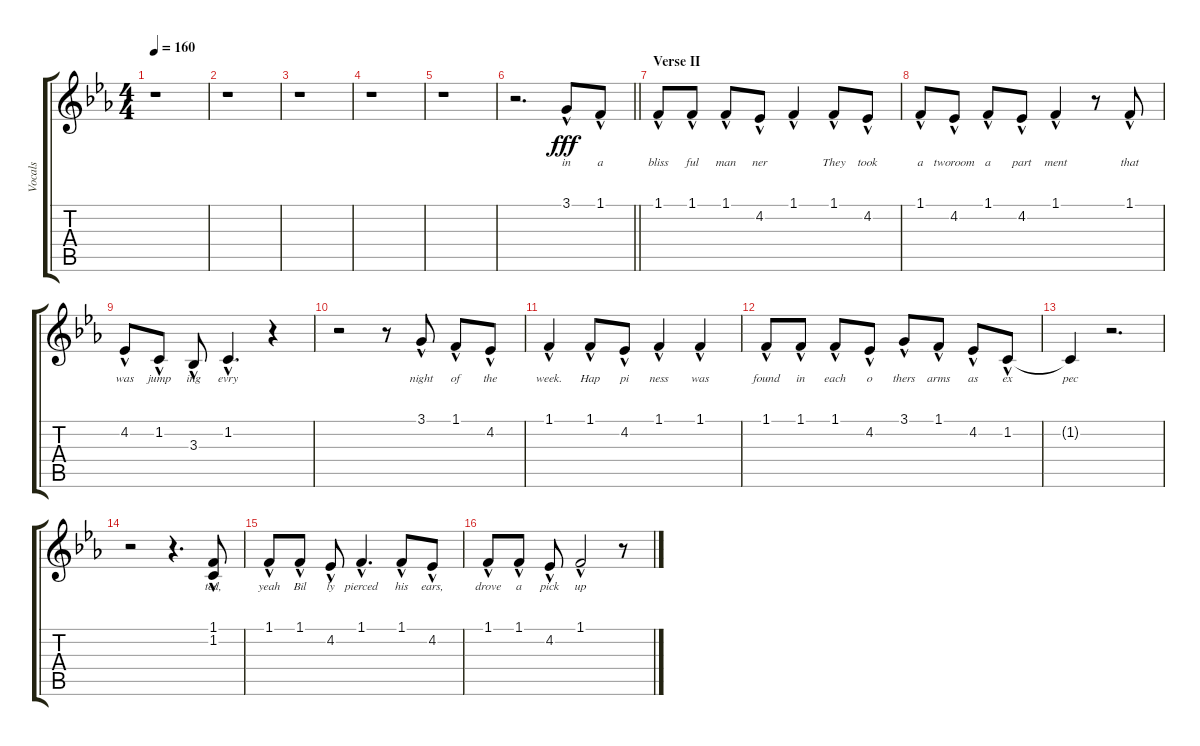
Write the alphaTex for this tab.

\track ("Vocals" "Vocals") {instrument lead2sawtooth}
\staff {score tabs}
\tuning (E4 B3 G3 D3 A2 E2) {hide}
\ts (4 4)
\tempo 160
\clef g2
\ks eb
r.1{dy fff} |
r.1 |
r.1 |
r.1 |
r.1 |
\barLineRight lightlight
r.2{d} 3.1{hac}.8{lyrics (0 "in") lyrics (1 "") lyrics (2 "") lyrics (3 "") lyrics (4 "")} 1.1{hac}.8{lyrics (0 "a") lyrics (1 "") lyrics (2 "") lyrics (3 "") lyrics (4 "")} |
\section ("" "Verse II")
1.1{hac}.8{lyrics (0 "bliss") lyrics (1 "") lyrics (2 "") lyrics (3 "") lyrics (4 "")} 1.1{hac}.8{lyrics (0 "ful") lyrics (1 "") lyrics (2 "") lyrics (3 "") lyrics (4 "")} 1.1{hac}.8{lyrics (0 "man") lyrics (1 "") lyrics (2 "") lyrics (3 "") lyrics (4 "")} 4.2{hac}.8{lyrics (0 "ner") lyrics (1 "") lyrics (2 "") lyrics (3 "") lyrics (4 "")} 1.1{hac}.4{lyrics (0 "") lyrics (1 "") lyrics (2 "") lyrics (3 "") lyrics (4 "")} 1.1{hac}.8{lyrics (0 "They") lyrics (1 "") lyrics (2 "") lyrics (3 "") lyrics (4 "")} 4.2{hac}.8{lyrics (0 "took") lyrics (1 "") lyrics (2 "") lyrics (3 "") lyrics (4 "")} |
1.1{hac}.8{lyrics (0 "a") lyrics (1 "") lyrics (2 "") lyrics (3 "") lyrics (4 "")} 4.2{hac}.8{lyrics (0 "tworoom") lyrics (1 "") lyrics (2 "") lyrics (3 "") lyrics (4 "")} 1.1{hac}.8{lyrics (0 "a") lyrics (1 "") lyrics (2 "") lyrics (3 "") lyrics (4 "")} 4.2{hac}.8{lyrics (0 "part") lyrics (1 "") lyrics (2 "") lyrics (3 "") lyrics (4 "")} 1.1{hac}.4{lyrics (0 "ment") lyrics (1 "") lyrics (2 "") lyrics (3 "") lyrics (4 "")} r.8 1.1{hac}.8{lyrics (0 "that") lyrics (1 "") lyrics (2 "") lyrics (3 "") lyrics (4 "")} |
4.2{hac}.8{lyrics (0 "was") lyrics (1 "") lyrics (2 "") lyrics (3 "") lyrics (4 "")} 1.2{hac}.8{lyrics (0 "jump") lyrics (1 "") lyrics (2 "") lyrics (3 "") lyrics (4 "")} 3.3{hac}.8{lyrics (0 "ing") lyrics (1 "") lyrics (2 "") lyrics (3 "") lyrics (4 "")} 1.2{hac}.4{d lyrics (0 "evry") lyrics (1 "") lyrics (2 "") lyrics (3 "") lyrics (4 "")} r.4 |
r.2 r.8 3.1{hac}.8{lyrics (0 "night") lyrics (1 "") lyrics (2 "") lyrics (3 "") lyrics (4 "")} 1.1{hac}.8{lyrics (0 "of") lyrics (1 "") lyrics (2 "") lyrics (3 "") lyrics (4 "")} 4.2{hac}.8{lyrics (0 "the") lyrics (1 "") lyrics (2 "") lyrics (3 "") lyrics (4 "")} |
1.1{hac}.4{lyrics (0 "week.") lyrics (1 "") lyrics (2 "") lyrics (3 "") lyrics (4 "")} 1.1{hac}.8{lyrics (0 "Hap") lyrics (1 "") lyrics (2 "") lyrics (3 "") lyrics (4 "")} 4.2{hac}.8{lyrics (0 "pi") lyrics (1 "") lyrics (2 "") lyrics (3 "") lyrics (4 "")} 1.1{hac}.4{lyrics (0 "ness") lyrics (1 "") lyrics (2 "") lyrics (3 "") lyrics (4 "")} 1.1{hac}.4{lyrics (0 "was") lyrics (1 "") lyrics (2 "") lyrics (3 "") lyrics (4 "")} |
1.1{hac}.8{lyrics (0 "found") lyrics (1 "") lyrics (2 "") lyrics (3 "") lyrics (4 "")} 1.1{hac}.8{lyrics (0 "in") lyrics (1 "") lyrics (2 "") lyrics (3 "") lyrics (4 "")} 1.1{hac}.8{lyrics (0 "each") lyrics (1 "") lyrics (2 "") lyrics (3 "") lyrics (4 "")} 4.2{hac}.8{lyrics (0 "o") lyrics (1 "") lyrics (2 "") lyrics (3 "") lyrics (4 "")} 3.1{hac}.8{lyrics (0 "thers") lyrics (1 "") lyrics (2 "") lyrics (3 "") lyrics (4 "")} 1.1{hac}.8{lyrics (0 "arms") lyrics (1 "") lyrics (2 "") lyrics (3 "") lyrics (4 "")} 4.2{hac}.8{lyrics (0 "as") lyrics (1 "") lyrics (2 "") lyrics (3 "") lyrics (4 "")} 1.2{hac}.8{lyrics (0 "ex") lyrics (1 "") lyrics (2 "") lyrics (3 "") lyrics (4 "")} |
1.2{t}.4{lyrics (0 "pec") lyrics (1 "") lyrics (2 "") lyrics (3 "") lyrics (4 "")} r.2{d} |
r.2 r.4{d} (1.1{hac} 1.2{hac}).8{lyrics (0 "ted,") lyrics (1 "") lyrics (2 "") lyrics (3 "") lyrics (4 "")} |
1.1{hac}.8{lyrics (0 "yeah") lyrics (1 "") lyrics (2 "") lyrics (3 "") lyrics (4 "")} 1.1{hac}.8{lyrics (0 "Bil") lyrics (1 "") lyrics (2 "") lyrics (3 "") lyrics (4 "")} 4.2{hac}.8{lyrics (0 "ly") lyrics (1 "") lyrics (2 "") lyrics (3 "") lyrics (4 "")} 1.1{hac}.4{d lyrics (0 "pierced") lyrics (1 "") lyrics (2 "") lyrics (3 "") lyrics (4 "")} 1.1{hac}.8{lyrics (0 "his") lyrics (1 "") lyrics (2 "") lyrics (3 "") lyrics (4 "")} 4.2{hac}.8{lyrics (0 "ears,") lyrics (1 "") lyrics (2 "") lyrics (3 "") lyrics (4 "")} |
1.1{hac}.8{lyrics (0 "drove") lyrics (1 "") lyrics (2 "") lyrics (3 "") lyrics (4 "")} 1.1{hac}.8{lyrics (0 "a") lyrics (1 "") lyrics (2 "") lyrics (3 "") lyrics (4 "")} 4.2{hac}.8{lyrics (0 "pick") lyrics (1 "") lyrics (2 "") lyrics (3 "") lyrics (4 "")} 1.1{hac}.2{lyrics (0 "up") lyrics (1 "") lyrics (2 "") lyrics (3 "") lyrics (4 "")} r.8
